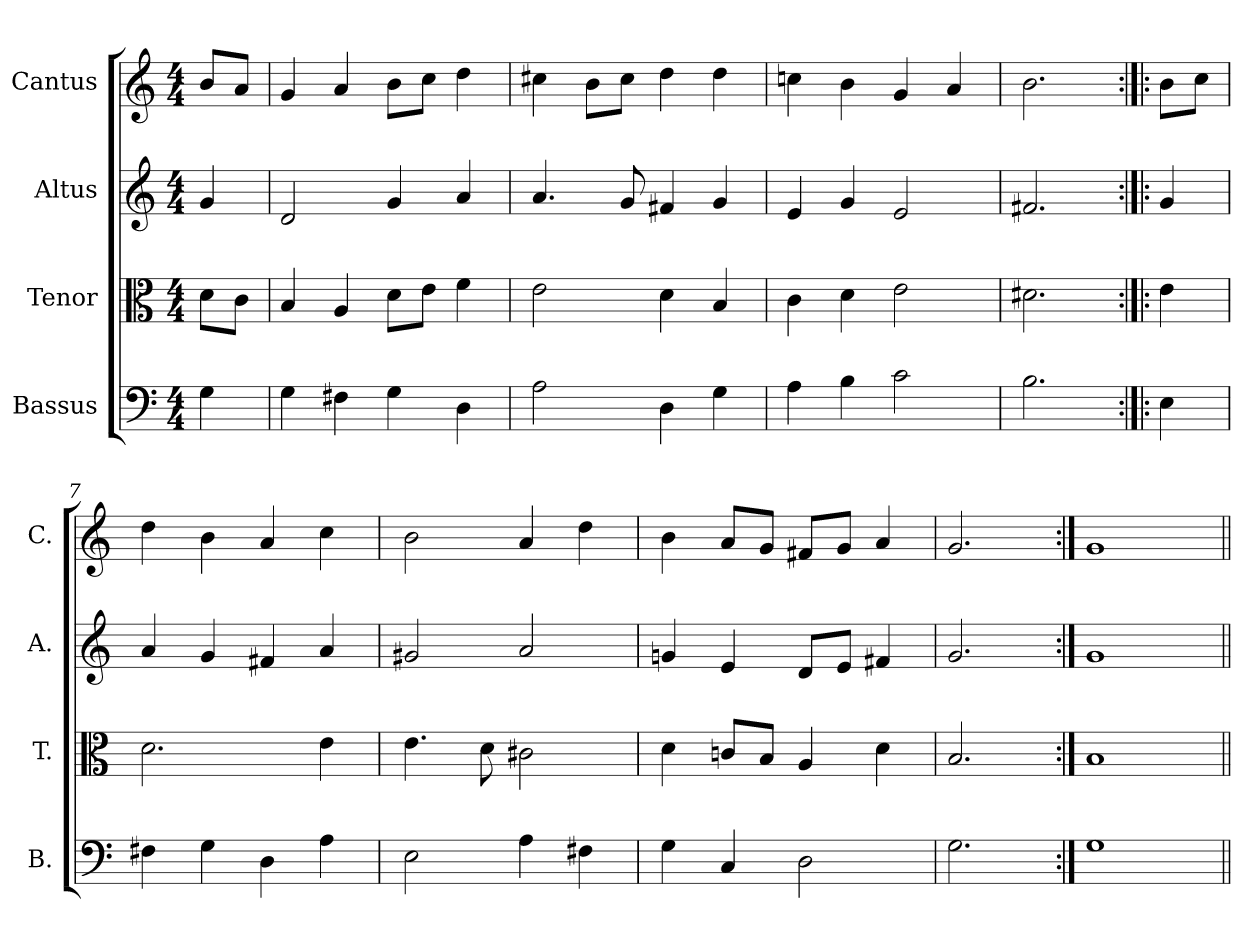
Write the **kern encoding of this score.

**kern	**kern	**kern	**kern
*part4	*part3	*part2	*part1
*staff4	*staff3	*staff2	*staff1
*I"Bassus	*I"Tenor	*I"Altus	*I"Cantus
*I'B.	*I'T.	*I'A.	*I'C.
*clefF4	*clefC3	*clefG2	*clefG2
*k[]	*k[]	*k[]	*k[]
*C:	*C:	*C:	*C:
*M4/4	*M4/4	*M4/4	*M4/4
=1	=1	=1	=1
4G\	8d\L	4g/	8b/L
.	8c\J	.	8a/J
=2	=2	=2	=2
4G\	4B/	2d/	4g/
4F#X\	4A/	.	4a/
4G\	8d\L	4g/	8b\L
.	8e\J	.	8cc\J
4D\	4f\	4a/	4dd\
=3	=3	=3	=3
2A\	2e\	4.a/	4cc#X\
.	.	.	8b\L
.	.	8g/	8cc#\J
4D\	4d\	4f#X/	4dd\
4G\	4B/	4g/	4dd\
=4	=4	=4	=4
4A\	4c\	4e/	4ccn\
4B\	4d\	4g/	4b\
2c\	2e\	2e/	4g/
.	.	.	4a/
=5	=5	=5	=5
2.B\	2.d#X\	2.f#X/	2.b\
=6:|!|:	=6:|!|:	=6:|!|:	=6:|!|:
4E\	4e\	4g/	8b\L
.	.	.	8cc\J
=7	=7	=7	=7
4F#X\	2.d\	4a/	4dd\
4G\	.	4g/	4b\
4D\	.	4f#X/	4a/
4A\	4e\	4a/	4cc\
=8	=8	=8	=8
2E\	4.e\	2g#X/	2b\
.	8d\	.	.
4A\	2c#X\	2a/	4a/
4F#X\	.	.	4dd\
=9	=9	=9	=9
4G\	4d\	4gn/	4b\
4C/	8cn/L	4e/	8a/L
.	8B/J	.	8g/J
2D\	4A/	8d/L	8f#X/L
.	.	8e/J	8g/J
.	4d\	4f#X/	4a/
=10	=10	=10	=10
2.G\	2.B/	2.g/	2.g/
=11:|!	=11:|!	=11:|!	=11:|!
1G\	1B/	1g/	1g/
=||	=||	=||	=||
*-	*-	*-	*-
